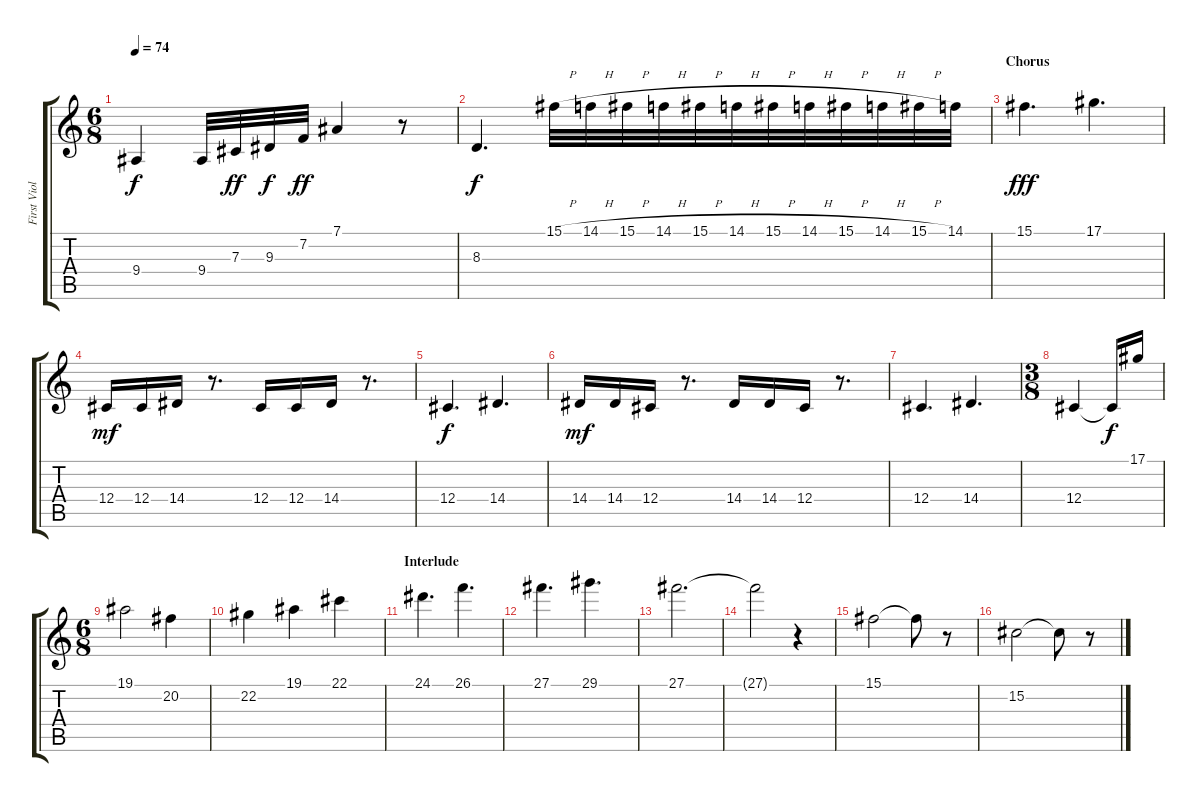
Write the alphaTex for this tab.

\track ("First Violins (SF Symphony)" "First Viol") {instrument tremolostrings}
\staff {score tabs}
\tuning (Eb4 Bb3 Gb3 Db3 Ab2 Eb2) {hide}
\ts (6 8)
\tempo 74
\clef g2
\ks c
9.4.4{dy f} 9.4.32 7.3.32{dy ff} 9.3.32{dy f} 7.2.32{dy ff} 7.1.4 r.8 |
8.3.4{d dy f} 15.1{h}.32 14.1{h}.32 15.1{h}.32 14.1{h}.32 15.1{h}.32 14.1{h}.32 15.1{h}.32 14.1{h}.32 15.1{h}.32 14.1{h}.32 15.1{h}.32 14.1.32 |
\section ("" "Chorus")
15.1.4{d dy fff} 17.1.4{d} |
12.4.16{dy mf} 12.4.16 14.4.16 r.8{d} 12.4.16 12.4.16 14.4.16 r.8{d} |
12.4.4{d dy f} 14.4.4{d} |
14.4.16{dy mf} 14.4.16 12.4.16 r.8{d} 14.4.16 14.4.16 12.4.16 r.8{d} |
12.4.4{d} 14.4.4{d} |
\ts (3 8)
12.4.4 12.4{t}.16{dy f} 17.1.16 |
\ts (6 8)
19.1.2 20.2.4 |
22.2.4 19.1.4 22.1.4 |
\section ("" "Interlude")
24.1.4{d} 26.1.4{d} |
27.1.4{d} 29.1.4{d} |
27.1.2{d} |
27.1{t}.2 r.4 |
15.1.2 15.1{t}.8 r.8 |
15.2.2 15.2{t}.8 r.8
